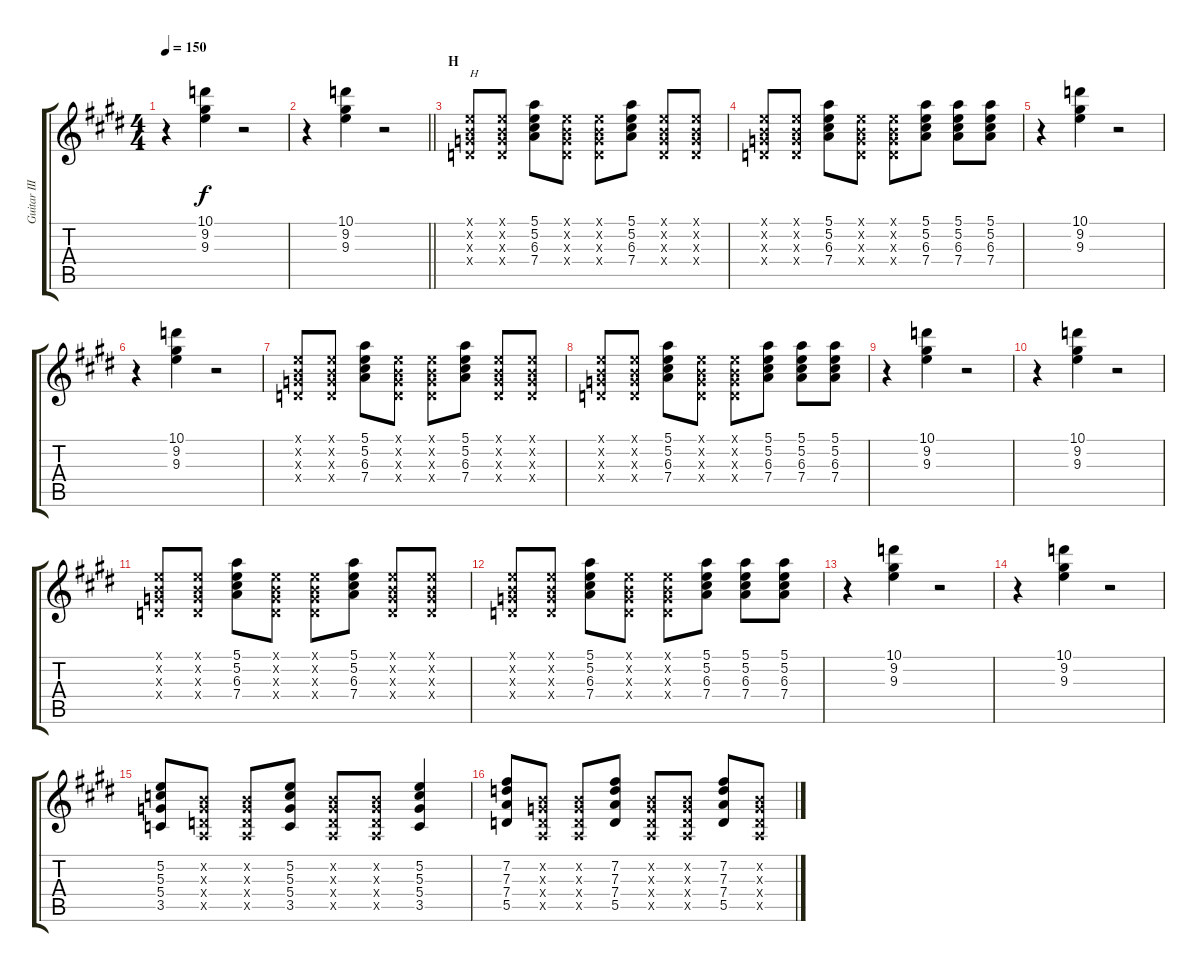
\track ("Guitar III" "Guitar III") {instrument distortionguitar}
\staff {score tabs}
\tuning (E4 B3 G3 D3 A2 E2) {hide}
\ts (4 4)
\tempo 150
\clef g2
\ks e
r.4{dy f} (10.1 9.2 9.3).4 r.2 |
\barLineRight lightlight
r.4 (10.1 9.2 9.3).4 r.2 |
\section ("" "H")
(0.1{x} 0.2{x} 0.3{x} 0.4{x}).8{txt "H"} (0.1{x} 0.2{x} 0.3{x} 0.4{x}).8 (5.1 5.2 6.3 7.4).8 (0.1{x} 0.2{x} 0.3{x} 0.4{x}).8 (0.1{x} 0.2{x} 0.3{x} 0.4{x}).8 (5.1 5.2 6.3 7.4).8 (0.1{x} 0.2{x} 0.3{x} 0.4{x}).8 (0.1{x} 0.2{x} 0.3{x} 0.4{x}).8 |
(0.1{x} 0.2{x} 0.3{x} 0.4{x}).8 (0.1{x} 0.2{x} 0.3{x} 0.4{x}).8 (5.1 5.2 6.3 7.4).8 (0.1{x} 0.2{x} 0.3{x} 0.4{x}).8 (0.1{x} 0.2{x} 0.3{x} 0.4{x}).8 (5.1 5.2 6.3 7.4).8 (5.1 5.2 6.3 7.4).8 (5.1 5.2 6.3 7.4).8 |
r.4 (10.1 9.2 9.3).4 r.2 |
r.4 (10.1 9.2 9.3).4 r.2 |
(0.1{x} 0.2{x} 0.3{x} 0.4{x}).8 (0.1{x} 0.2{x} 0.3{x} 0.4{x}).8 (5.1 5.2 6.3 7.4).8 (0.1{x} 0.2{x} 0.3{x} 0.4{x}).8 (0.1{x} 0.2{x} 0.3{x} 0.4{x}).8 (5.1 5.2 6.3 7.4).8 (0.1{x} 0.2{x} 0.3{x} 0.4{x}).8 (0.1{x} 0.2{x} 0.3{x} 0.4{x}).8 |
(0.1{x} 0.2{x} 0.3{x} 0.4{x}).8 (0.1{x} 0.2{x} 0.3{x} 0.4{x}).8 (5.1 5.2 6.3 7.4).8 (0.1{x} 0.2{x} 0.3{x} 0.4{x}).8 (0.1{x} 0.2{x} 0.3{x} 0.4{x}).8 (5.1 5.2 6.3 7.4).8 (5.1 5.2 6.3 7.4).8 (5.1 5.2 6.3 7.4).8 |
r.4 (10.1 9.2 9.3).4 r.2 |
r.4 (10.1 9.2 9.3).4 r.2 |
(0.1{x} 0.2{x} 0.3{x} 0.4{x}).8 (0.1{x} 0.2{x} 0.3{x} 0.4{x}).8 (5.1 5.2 6.3 7.4).8 (0.1{x} 0.2{x} 0.3{x} 0.4{x}).8 (0.1{x} 0.2{x} 0.3{x} 0.4{x}).8 (5.1 5.2 6.3 7.4).8 (0.1{x} 0.2{x} 0.3{x} 0.4{x}).8 (0.1{x} 0.2{x} 0.3{x} 0.4{x}).8 |
(0.1{x} 0.2{x} 0.3{x} 0.4{x}).8 (0.1{x} 0.2{x} 0.3{x} 0.4{x}).8 (5.1 5.2 6.3 7.4).8 (0.1{x} 0.2{x} 0.3{x} 0.4{x}).8 (0.1{x} 0.2{x} 0.3{x} 0.4{x}).8 (5.1 5.2 6.3 7.4).8 (5.1 5.2 6.3 7.4).8 (5.1 5.2 6.3 7.4).8 |
r.4 (10.1 9.2 9.3).4 r.2 |
r.4 (10.1 9.2 9.3).4 r.2 |
(5.2 5.3 5.4 3.5).8 (0.2{x} 0.3{x} 0.4{x} 0.5{x}).8 (0.2{x} 0.3{x} 0.4{x} 0.5{x}).8 (5.2 5.3 5.4 3.5).8 (0.2{x} 0.3{x} 0.4{x} 0.5{x}).8 (0.2{x} 0.3{x} 0.4{x} 0.5{x}).8 (5.2 5.3 5.4 3.5).4 |
(7.2 7.3 7.4 5.5).8 (0.2{x} 0.3{x} 0.4{x} 0.5{x}).8 (0.2{x} 0.3{x} 0.4{x} 0.5{x}).8 (7.2 7.3 7.4 5.5).8 (0.2{x} 0.3{x} 0.4{x} 0.5{x}).8 (0.2{x} 0.3{x} 0.4{x} 0.5{x}).8 (7.2 7.3 7.4 5.5).8 (0.2{x} 0.3{x} 0.4{x} 0.5{x}).8
